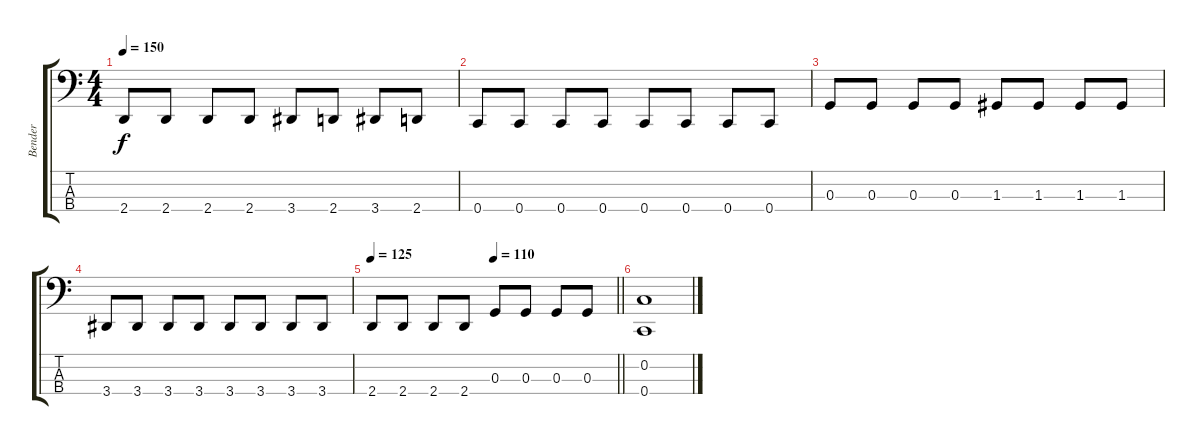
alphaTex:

\track ("Bender" "Bender") {instrument electricbasspick}
\staff {score tabs}
\tuning (F2 C2 G1 C1) {hide}
\ts (4 4)
\tempo 150
\clef f4
\ks c
2.4.8{dy f} 2.4.8 2.4.8 2.4.8 3.4.8 2.4.8 3.4.8 2.4.8 |
0.4.8 0.4.8 0.4.8 0.4.8 0.4.8 0.4.8 0.4.8 0.4.8 |
0.3.8 0.3.8 0.3.8 0.3.8 1.3.8 1.3.8 1.3.8 1.3.8 |
3.4.8 3.4.8 3.4.8 3.4.8 3.4.8 3.4.8 3.4.8 3.4.8 |
\tempo 125
\tempo (110 0.5)
\barLineRight lightlight
2.4.8 2.4.8 2.4.8 2.4.8 0.3.8 0.3.8 0.3.8 0.3.8 |
(0.2 0.4).1
